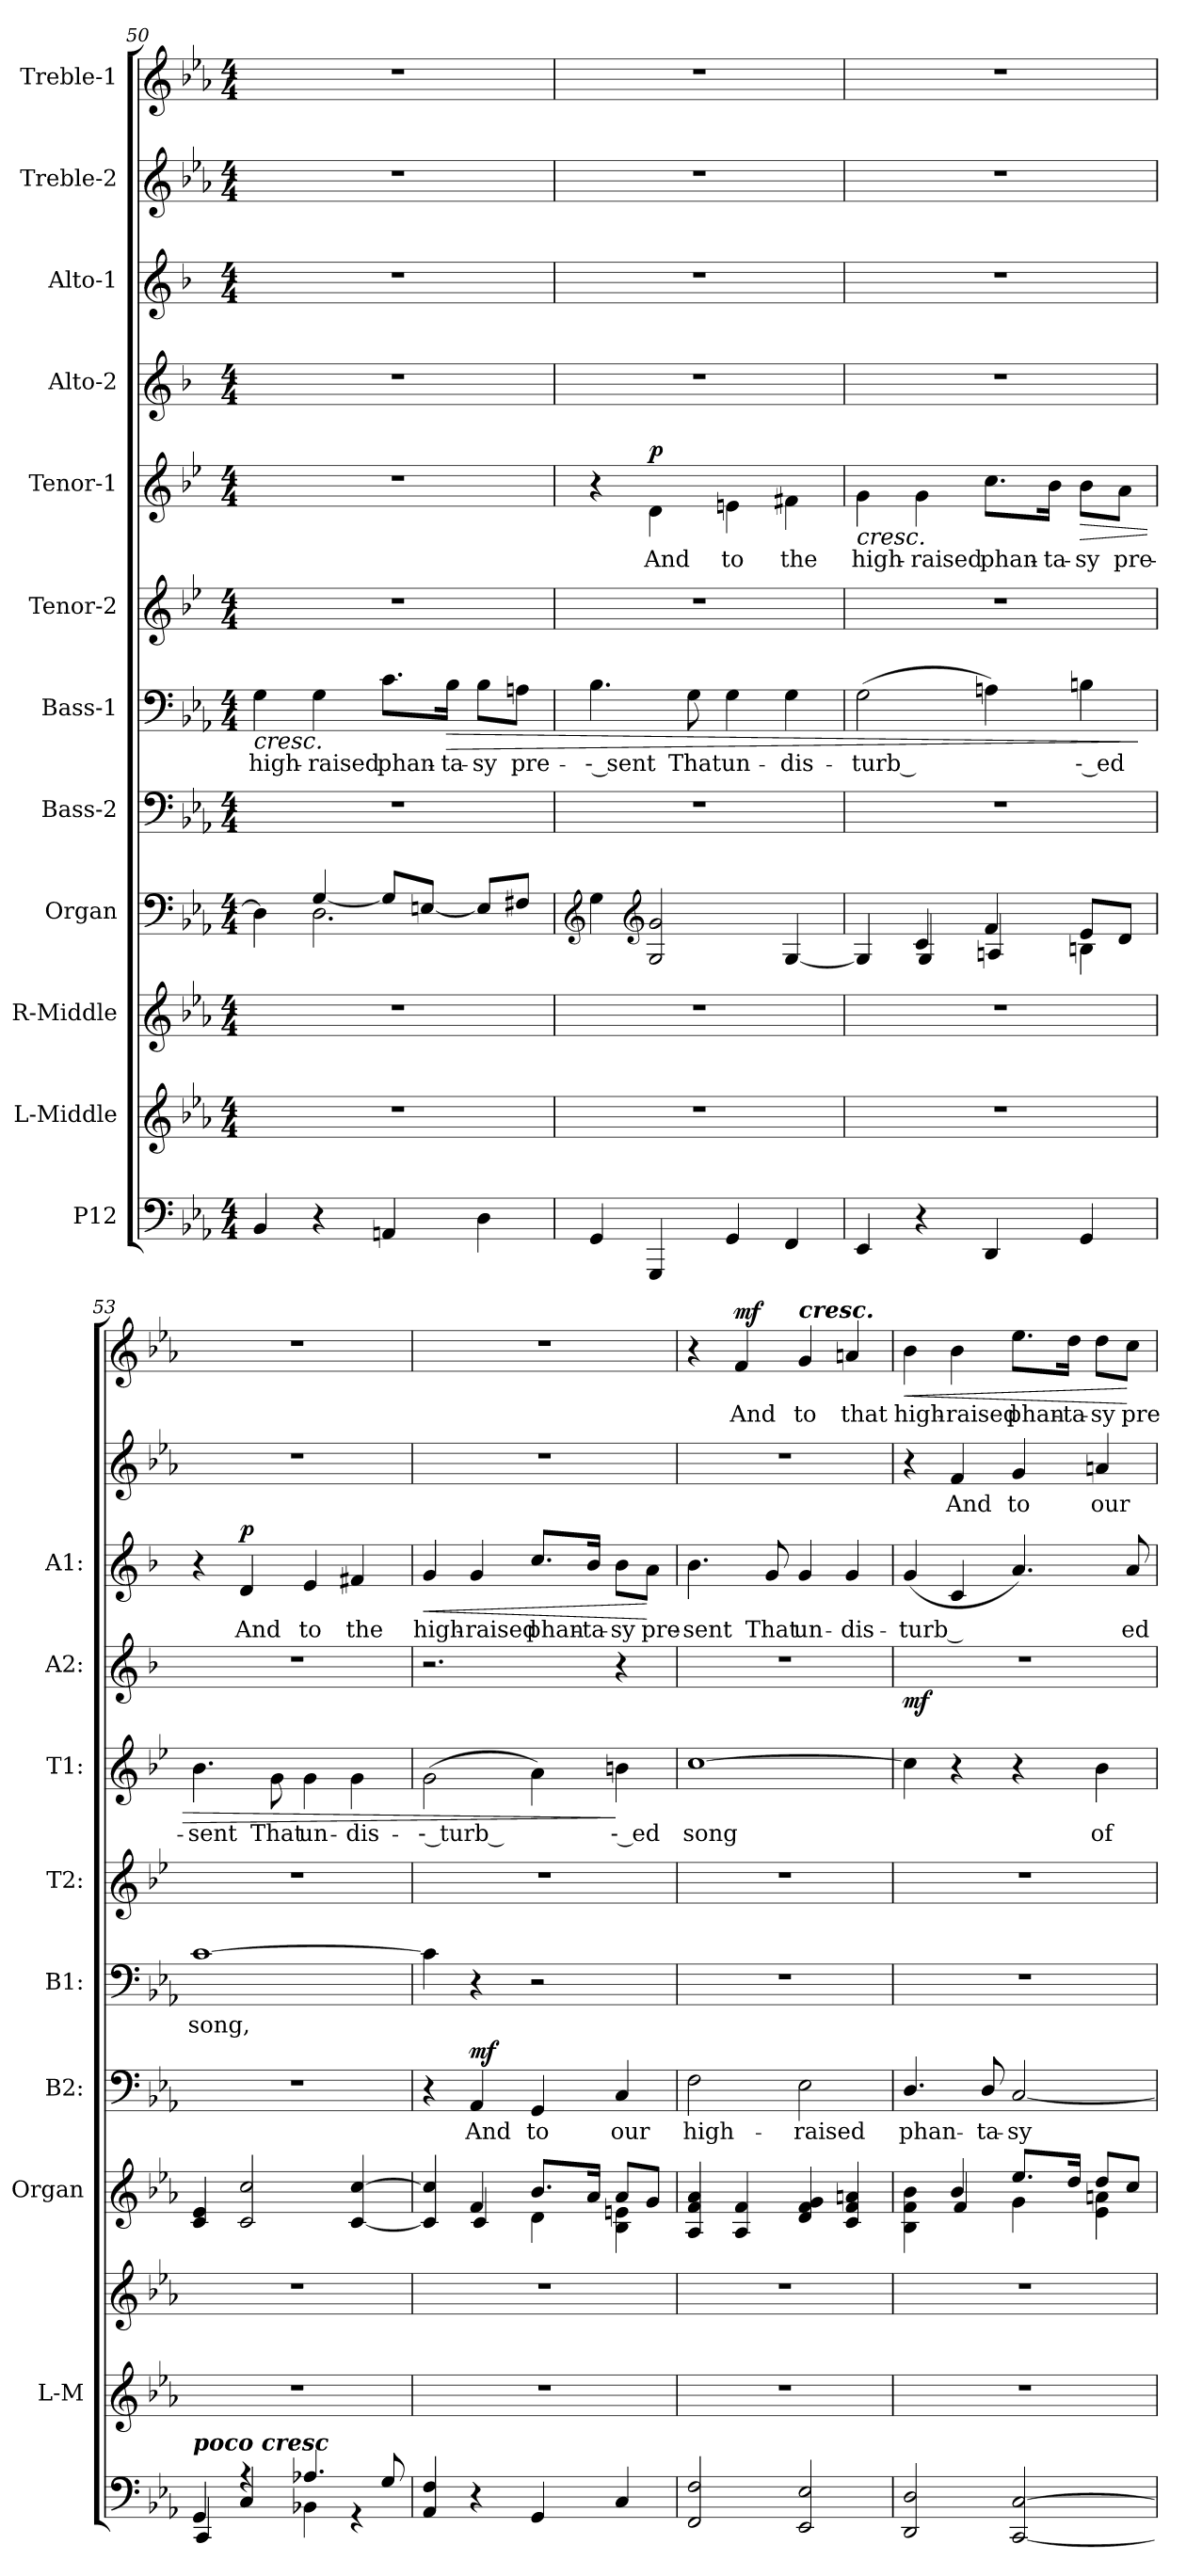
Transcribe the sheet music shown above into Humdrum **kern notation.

**kern	**kern	**kern	**kern	**kern	**text	**dynam	**kern	**text	**dynam	**kern	**kern	**text	**dynam	**kern	**dynam	**kern	**text	**dynam	**kern	**text	**kern	**text	**dynam
*part12	*part11	*part10	*part9	*part8	*part8	*part8	*part7	*part7	*part7	*part6	*part5	*part5	*part5	*part4	*part4	*part3	*part3	*part3	*part2	*part2	*part1	*part1	*part1
*staff12	*staff11	*staff10	*staff9	*staff8	*staff8	*staff8	*staff7	*staff7	*staff7	*staff6	*staff5	*staff5	*staff5	*staff4	*staff4	*staff3	*staff3	*staff3	*staff2	*staff2	*staff1	*staff1	*staff1
*I"P12	*I"L-Middle	*I"R-Middle	*I"Organ	*I"Bass-2	*	*	*I"Bass-1	*	*	*I"Tenor-2	*I"Tenor-1	*	*	*I"Alto-2	*	*I"Alto-1	*	*	*I"Treble-2	*	*I"Treble-1	*	*
*	*I'L-M	*	*I'Organ	*I'B2:	*	*	*I'B1:	*	*	*I'T2:	*I'T1:	*	*	*I'A2:	*	*I'A1:	*	*	*	*	*	*	*
!!LO:PB:g=z
*clefF4	*clefG2	*clefG2	*clefF4	*clefF4	*	*	*clefF4	*	*	*clefG2	*clefG2	*	*	*clefG2	*	*clefG2	*	*	*clefG2	*	*clefG2	*	*
*	*	*	*	*	*	*	*	*	*	*ITrd4c7	*ITrd4c7	*	*	*ITrd1c2	*	*ITrd1c2	*	*	*ITrd-7c-12	*	*ITrd-7c-12	*	*
*k[b-e-a-]	*k[b-e-a-]	*k[b-e-a-]	*k[b-e-a-]	*k[b-e-a-]	*	*	*k[b-e-a-]	*	*	*k[b-e-a-]	*k[b-e-a-]	*	*	*k[b-e-a-]	*	*k[b-e-a-]	*	*	*k[b-e-a-]	*	*k[b-e-a-]	*	*
*E-:	*E-:	*E-:	*E-:	*E-:	*	*	*E-:	*	*	*E-:	*E-:	*	*	*E-:	*	*E-:	*	*	*E-:	*	*E-:	*	*
*M4/4	*M4/4	*M4/4	*M4/4	*M4/4	*	*	*M4/4	*	*	*M4/4	*M4/4	*	*	*M4/4	*	*M4/4	*	*	*M4/4	*	*M4/4	*	*
=50	=50	=50	=50	=50	=50	=50	=50	=50	=50	=50	=50	=50	=50	=50	=50	=50	=50	=50	=50	=50	=50	=50	=50
*	*	*	*^	*	*	*	*	*	*	*	*	*	*	*	*	*	*	*	*	*	*	*	*
!	!	!	!	!	!	!	!	!	!LO:LY:b	!LO:HP:b	!	!	!	!	!	!	!	!	!	!	!	!	!	!
4BB-/	1r	1r	4D\]	4ryy	1r	.	.	4G\	high-	<	1r	1r	.	.	1r	.	1r	.	.	1r	.	1r	.	.
!	!	!	!	!	!	!	!	!	!LO:LY:b	!	!	!	!	!	!	!	!	!	!	!	!	!	!	!
4r	.	.	2.D\	[4G/	.	.	.	4G\	-raised	.	.	.	.	.	.	.	.	.	.	.	.	.	.	.
!	!	!	!	!	!	!	!	!	!LO:LY:b	!	!	!	!	!	!	!	!	!	!	!	!	!	!	!
4AAn/	.	.	.	8G/L]	.	.	.	8.c\L	phan-	.	.	.	.	.	.	.	.	.	.	.	.	.	.	.
.	.	.	.	[8En/J	.	.	.	.	.	.	.	.	.	.	.	.	.	.	.	.	.	.	.	.
!	!	!	!	!	!	!	!	!	!LO:LY:b	!LO:HP:b	!	!	!	!	!	!	!	!	!	!	!	!	!	!
.	.	.	.	.	.	.	.	16B-\Jk	-ta-	>	.	.	.	.	.	.	.	.	.	.	.	.	.	.
!	!	!	!	!	!	!	!	!	!LO:LY:b	!	!	!	!	!	!	!	!	!	!	!	!	!	!	!
4D\	.	.	.	8E/L]	.	.	.	8B-\L	-sy	.	.	.	.	.	.	.	.	.	.	.	.	.	.	.
!	!	!	!	!	!	!	!	!	!LO:LY:b	!	!	!	!	!	!	!	!	!	!	!	!	!	!	!
.	.	.	.	8F#X/J	.	.	.	8An\J	pre-	[	.	.	.	.	.	.	.	.	.	.	.	.	.	.
=51	=51	=51	=51	=51	=51	=51	=51	=51	=51	=51	=51	=51	=51	=51	=51	=51	=51	=51	=51	=51	=51	=51	=51	=51
!	!	!	!	!	!	!	!	!	!LO:LY:b	!	!	!	!	!	!	!	!	!	!	!	!	!	!	!
*	*	*	*v	*v	*	*	*	*	*	*	*	*	*	*	*	*	*	*	*	*	*	*	*	*
4GG/	1r	1r	4G\	1r	.	.	4.B-\	-- sent	.	1r	4r	.	.	1r	.	1r	.	.	1r	.	1r	.	.
*	*	*	*clefG2	*	*	*	*	*	*	*	*	*	*	*	*	*	*	*	*	*	*	*	*
!	!	!	!	!	!	!	!	!	!	!	!	!LO:LY:b	!LO:DY:b	!	!	!	!	!	!	!	!	!	!
4GGG/	.	.	2G/ 2g/	.	.	.	.	.	.	.	4G\	And	p	.	.	.	.	.	.	.	.	.	.
!	!	!	!	!	!	!	!	!LO:LY:b	!	!	!	!	!	!	!	!	!	!	!	!	!	!	!
.	.	.	.	.	.	.	8G\	That	.	.	.	.	.	.	.	.	.	.	.	.	.	.	.
!	!	!	!	!	!	!	!	!LO:LY:b	!	!	!	!LO:LY:b	!	!	!	!	!	!	!	!	!	!	!
4GG/	.	.	.	.	.	.	4G\	un-	.	.	4An\	to	.	.	.	.	.	.	.	.	.	.	.
!	!	!	!	!	!	!	!	!LO:LY:b	!	!	!	!LO:LY:b	!	!	!	!	!	!	!	!	!	!	!
4FF/	.	.	[4G/	.	.	.	4G\	-dis-	.	.	4Bn\	the	.	.	.	.	.	.	.	.	.	.	.
=52	=52	=52	=52	=52	=52	=52	=52	=52	=52	=52	=52	=52	=52	=52	=52	=52	=52	=52	=52	=52	=52	=52	=52
*	*	*	*^	*	*	*	*	*	*	*	*	*	*	*	*	*	*	*	*	*	*	*	*
!	!	!	!	!	!	!	!	!	!LO:LY:b	!	!	!	!LO:LY:b	!LO:HP:b	!	!	!	!	!	!	!	!	!	!
4EE-/	1r	1r	4G/]	4ryy	1r	.	.	(>2G\	-turb --	.	1r	4c\	high-	<	1r	.	1r	.	.	1r	.	1r	.	.
!	!	!	!	!	!	!	!	!	!	!	!	!	!LO:LY:b	!	!	!	!	!	!	!	!	!	!	!
4r	.	.	4c/	4G/	.	.	.	.	.	.	.	4c\	-raised	.	.	.	.	.	.	.	.	.	.	.
!	!	!	!	!	!	!	!	!	!	!	!	!	!LO:LY:b	!	!	!	!	!	!	!	!	!	!	!
4DD/	.	.	4f/	4An/	.	.	.	4An\)	.	.	.	8.f\L	phan-	.	.	.	.	.	.	.	.	.	.	.
!	!	!	!	!	!	!	!	!	!	!	!	!	!LO:LY:b	!	!	!	!	!	!	!	!	!	!	!
.	.	.	.	.	.	.	.	.	.	.	.	16e-\Jk	-ta-	.	.	.	.	.	.	.	.	.	.	.
!	!	!	!	!	!	!	!	!	!LO:LY:b	!	!	!	!LO:LY:b	!LO:HP:b	!	!	!	!	!	!	!	!	!	!
4GG/	.	.	4Bn\	8e-/L	.	.	.	4Bn\	-- ed	.	.	8e-\L	-sy	>	.	.	.	.	.	.	.	.	.	.
!	!	!	!	!	!	!	!	!	!	!	!	!	!LO:LY:b	!	!	!	!	!	!	!	!	!	!	!
.	.	.	.	8d/J	.	.	.	.	.	.	.	8d\J	pre-	.	.	.	.	.	.	.	.	.	.	.
*	*	*	*v	*v	*	*	*	*	*	*	*	*	*	*	*	*	*	*	*	*	*	*	*	*
.	.	.	.	.	.	.	.	.	]	.	.	.	[	.	.	.	.	.	.	.	.	.	.
=53	=53	=53	=53	=53	=53	=53	=53	=53	=53	=53	=53	=53	=53	=53	=53	=53	=53	=53	=53	=53	=53	=53	=53
*^	*	*	*	*	*	*	*	*	*	*	*	*	*	*	*	*	*	*	*	*	*	*	*
!LO:TX:a:Bi:t=poco  cresc	!	!	!	!	!	!	!	!	!	!	!	!	!	!	!	!	!	!	!	!	!	!	!	!
!	!	!	!	!	!	!	!	!	!LO:LY:b	!	!	!	!LO:LY:b	!	!	!	!	!	!	!	!	!	!	!
4GG/	4CC/	1r	1r	4c/ 4e-/	1r	.	.	[1c	song,	.	1r	4.e-\	-sent	.	1r	.	4r	.	.	1r	.	1r	.	.
!	!	!	!	!	!	!	!	!	!	!	!	!	!	!	!	!	!	!LO:LY:b	!LO:DY:b	!	!	!	!	!
4r	4C/	.	.	2c/ 2cc/	.	.	.	.	.	.	.	.	.	.	.	.	4c/	And	p	.	.	.	.	.
!	!	!	!	!	!	!	!	!	!	!	!	!	!LO:LY:b	!	!	!	!	!	!	!	!	!	!	!
.	.	.	.	.	.	.	.	.	.	.	.	8c\	That	.	.	.	.	.	.	.	.	.	.	.
!	!	!	!	!	!	!	!	!	!	!	!	!	!LO:LY:b	!	!	!	!	!LO:LY:b	!	!	!	!	!	!
4.A-X/	4BB-X\	.	.	.	.	.	.	.	.	.	.	4c\	un-	.	.	.	4d/	to	.	.	.	.	.	.
!	!	!	!	!	!	!	!	!	!	!	!	!	!LO:LY:b	!	!	!	!	!LO:LY:b	!	!	!	!	!	!
.	4r	.	.	[4c/ [4cc/	.	.	.	.	.	.	.	4c\	-dis-	.	.	.	4en/	the	.	.	.	.	.	.
8G/	.	.	.	.	.	.	.	.	.	.	.	.	.	.	.	.	.	.	.	.	.	.	.	.
*v	*v	*	*	*	*	*	*	*	*	*	*	*	*	*	*	*	*	*	*	*	*	*	*	*
!!LO:PB:g=z
=54	=54	=54	=54	=54	=54	=54	=54	=54	=54	=54	=54	=54	=54	=54	=54	=54	=54	=54	=54	=54	=54	=54	=54
*	*	*	*^	*	*	*	*	*	*	*	*	*	*	*	*	*	*	*	*	*	*	*	*
!	!	!	!	!	!	!	!	!	!	!	!	!	!LO:LY:b	!	!	!	!	!LO:LY:b	!LO:HP:b	!	!	!	!	!
4AA-/ 4F/	1r	1r	4c/] 4cc/]	4ryy	4r	.	.	4c\]	.	.	1r	(>2c\	-- turb --	.	2.r	.	4f/	high-	<	1r	.	1r	.	.
!	!	!	!	!	!	!LO:LY:b	!LO:DY:b	!	!	!	!	!	!	!	!	!	!	!LO:LY:b	!	!	!	!	!	!
4r	.	.	4f/	4c/	4AA-/	And	mf	4r	.	.	.	.	.	.	.	.	4f/	-raised	.	.	.	.	.	.
!	!	!	!	!	!	!LO:LY:b	!	!	!	!	!	!	!	!	!	!	!	!LO:LY:b	!	!	!	!	!	!
4GG/	.	.	4d\	8.b-/L	4GG/	to	.	2r	.	.	.	4d\)	.	.	.	.	8.b-/L	phan-	.	.	.	.	.	.
!	!	!	!	!	!	!	!	!	!	!	!	!	!	!	!	!	!	!LO:LY:b	!	!	!	!	!	!
.	.	.	.	16a-/Jk	.	.	.	.	.	.	.	.	.	.	.	.	16a-/Jk	-ta-	.	.	.	.	.	.
!	!	!	!	!	!	!LO:LY:b	!	!	!	!	!	!	!LO:LY:b	!	!	!	!	!LO:LY:b	!	!	!	!	!	!
4C/	.	.	4B-\ 4en\	8a-/L	4C/	our	.	.	.	.	.	4en\	-- ed	]	4r	.	8a-\L	-sy	.	.	.	.	.	.
!	!	!	!	!	!	!	!	!	!	!	!	!	!	!	!	!	!	!LO:LY:b	!	!	!	!	!	!
.	.	.	.	8g/J	.	.	.	.	.	.	.	.	.	.	.	.	8g\J	pre-	[	.	.	.	.	.
=55	=55	=55	=55	=55	=55	=55	=55	=55	=55	=55	=55	=55	=55	=55	=55	=55	=55	=55	=55	=55	=55	=55	=55	=55
!	!	!	!	!	!	!LO:LY:b	!	!	!	!	!	!	!LO:LY:b	!	!	!	!	!LO:LY:b	!	!	!	!	!	!
*	*	*	*v	*v	*	*	*	*	*	*	*	*	*	*	*	*	*	*	*	*	*	*	*	*
2FF/ 2F/	1r	1r	4A-/ 4f/ 4a-/	2F\	high-	.	1r	.	.	1r	[1f	song	.	1r	.	4.a-\	-sent	.	1r	.	4r	.	.
!	!	!	!	!	!	!	!	!	!	!	!	!	!	!	!	!	!	!	!	!	!	!LO:LY:b	!LO:DY:b
.	.	.	4A-/ 4f/	.	.	.	.	.	.	.	.	.	.	.	.	.	.	.	.	.	4ff/	And	mf
!	!	!	!	!	!	!	!	!	!	!	!	!	!	!	!	!	!LO:LY:b	!	!	!	!	!	!
.	.	.	.	.	.	.	.	.	.	.	.	.	.	.	.	8f/	That	.	.	.	.	.	.
!	!	!	!	!	!	!	!	!	!	!	!	!	!	!	!	!	!	!	!	!	!LO:TX:a:Bi:t=cresc.	!	!
!	!	!	!	!	!LO:LY:b	!	!	!	!	!	!	!	!	!	!	!	!LO:LY:b	!	!	!	!	!LO:LY:b	!
2EE-/ 2E-/	.	.	4d/ 4f/ 4g/	2E-\	-raised	.	.	.	.	.	.	.	.	.	.	4f/	un-	.	.	.	4gg/	to	.
!	!	!	!	!	!	!	!	!	!	!	!	!	!	!	!	!	!LO:LY:b	!	!	!	!	!LO:LY:b	!
.	.	.	4c/ 4f/ 4an/	.	.	.	.	.	.	.	.	.	.	.	.	4f/	-dis-	.	.	.	4aan/	that	.
=56	=56	=56	=56	=56	=56	=56	=56	=56	=56	=56	=56	=56	=56	=56	=56	=56	=56	=56	=56	=56	=56	=56	=56
*	*	*	*^	*	*	*	*	*	*	*	*	*	*	*	*	*	*	*	*	*	*	*	*
!	!	!	!	!	!	!LO:LY:b	!	!	!	!	!	!	!	!	!	!LO:DY:b	!	!LO:LY:b	!	!	!	!	!LO:LY:b	!LO:HP:b
2DD/ 2D/	1r	1r	4ryy	4B-\ 4f\ 4b-\	4.D/	phan-	.	1r	.	.	1r	4f\]	.	.	1r	mf	(<4f/	-turb --	.	4r	.	4bb-\	high-	<
!	!	!	!	!	!	!	!	!	!	!	!	!	!	!	!	!	!	!	!	!	!LO:LY:b	!	!LO:LY:b	!
.	.	.	4b-/	4f/	.	.	.	.	.	.	.	4r	.	.	.	.	4B-/	.	.	4ff/	And	4bb-\	-raised	.
!	!	!	!	!	!	!LO:LY:b	!	!	!	!	!	!	!	!	!	!	!	!	!	!	!	!	!	!
.	.	.	.	.	8D/	-ta-	.	.	.	.	.	.	.	.	.	.	.	.	.	.	.	.	.	.
!	!	!	!	!	!	!LO:LY:b	!	!	!	!	!	!	!	!	!	!	!	!LO:LY:b	!	!	!LO:LY:b	!	!LO:LY:b	!
[2CC/ [2C/	.	.	8.ee-/L	4g\	[2C/	-sy	.	.	.	.	.	4r	.	.	.	.	4.g/)	--	.	4gg/	to	8.eee-\L	phan-	.
!	!	!	!	!	!	!	!	!	!	!	!	!	!	!	!	!	!	!	!	!	!	!	!LO:LY:b	!
.	.	.	16dd/Jk	.	.	.	.	.	.	.	.	.	.	.	.	.	.	.	.	.	.	16ddd\Jk	-ta-	.
!	!	!	!	!	!	!	!	!	!	!	!	!	!LO:LY:b	!	!	!	!	!	!	!	!LO:LY:b	!	!LO:LY:b	!
.	.	.	8dd/L	4e-\ 4an\	.	.	.	.	.	.	.	4e-\	of	.	.	.	.	.	.	4aan/	our	8ddd\L	-sy	.
!	!	!	!	!	!	!	!	!	!	!	!	!	!	!	!	!	!	!LO:LY:b	!	!	!	!	!LO:LY:b	!
.	.	.	8cc/J	.	.	.	.	.	.	.	.	.	.	.	.	.	8g/	- ed	.	.	.	8ccc\J	pre-	[
*	*	*	*v	*v	*	*	*	*	*	*	*	*	*	*	*	*	*	*	*	*	*	*	*	*
=	=	=	=	=	=	=	=	=	=	=	=	=	=	=	=	=	=	=	=	=	=	=	=
*-	*-	*-	*-	*-	*-	*-	*-	*-	*-	*-	*-	*-	*-	*-	*-	*-	*-	*-	*-	*-	*-	*-	*-
